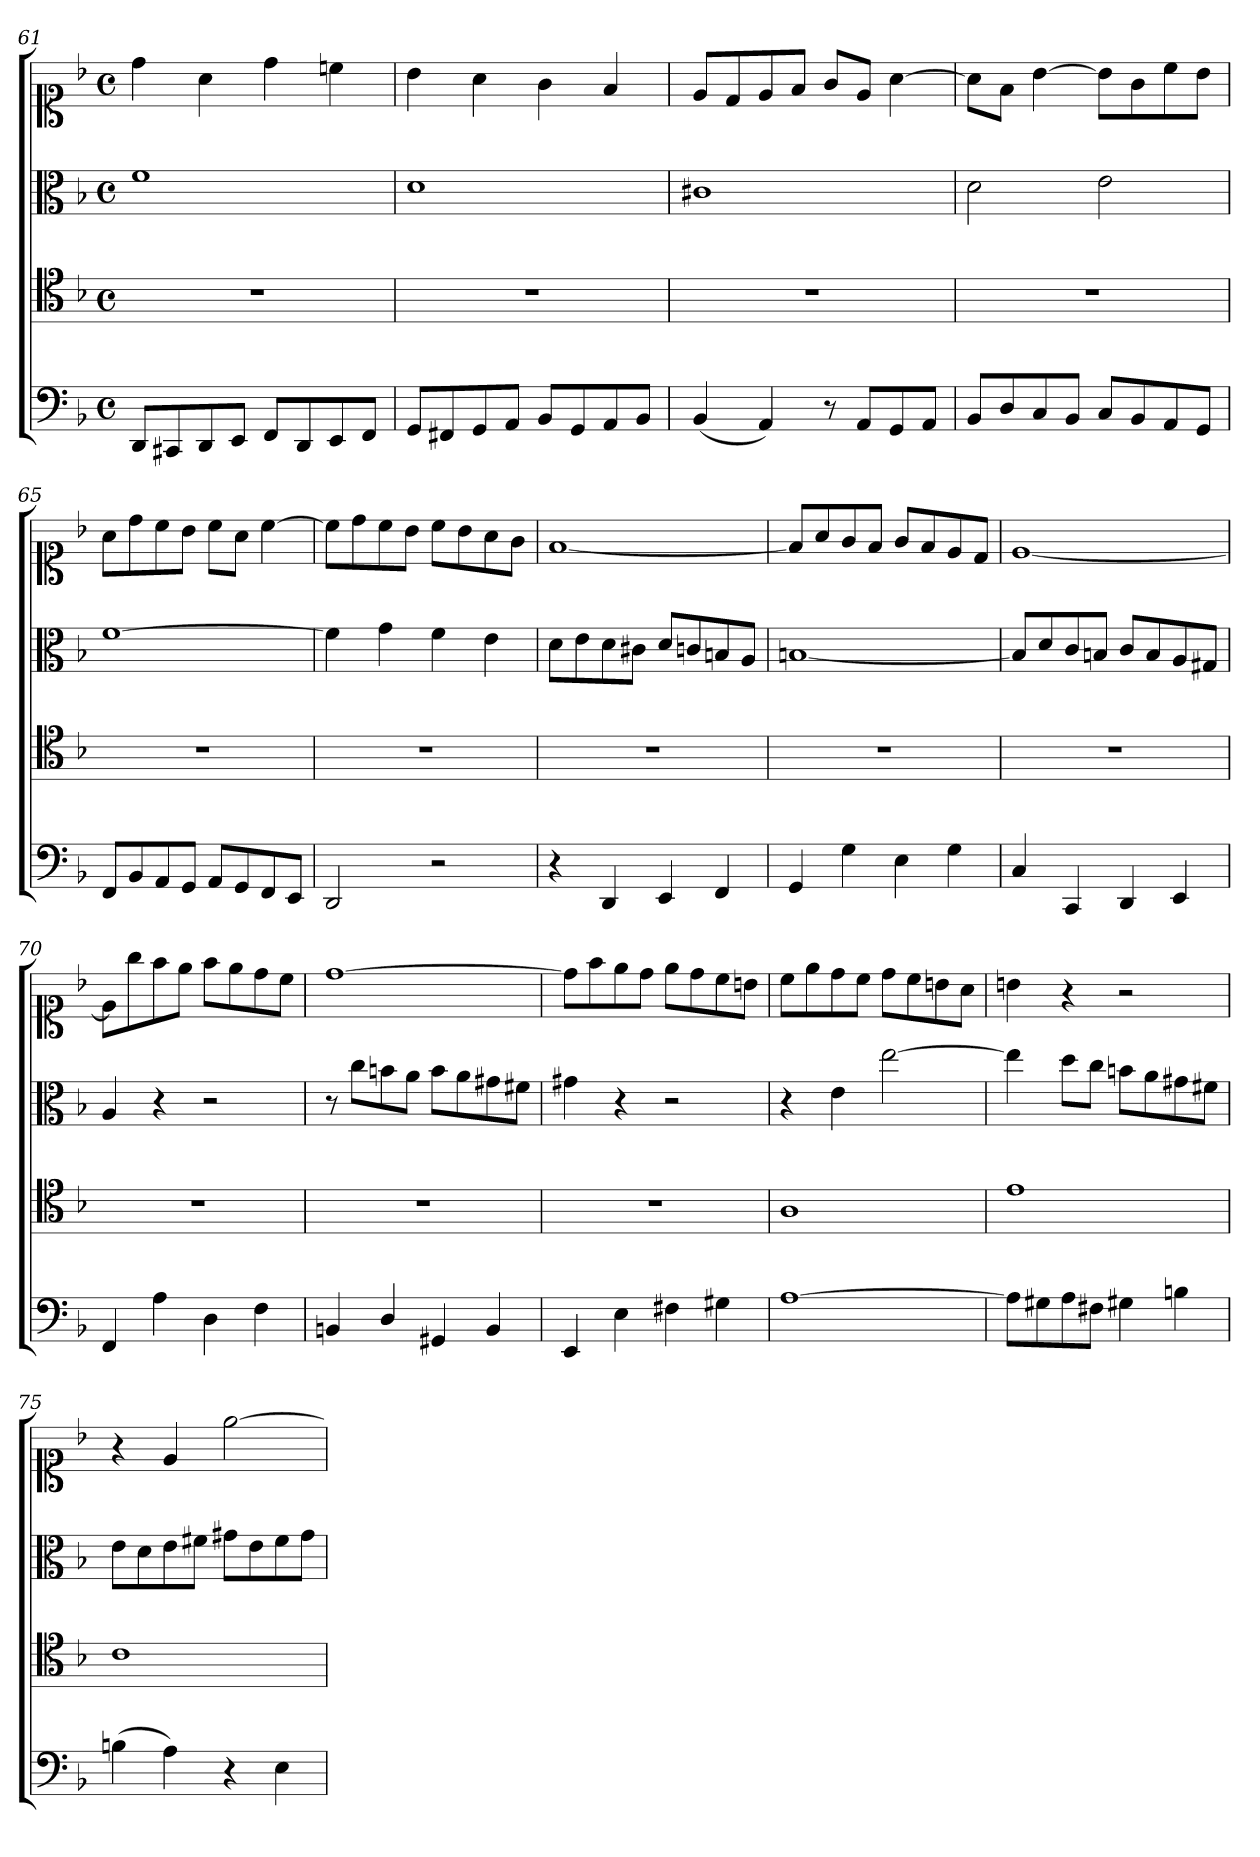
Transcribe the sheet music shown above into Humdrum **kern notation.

**kern	**kern	**kern	**kern
*part4	*part3	*part2	*part1
*staff4	*staff3	*staff2	*staff1
*clefF4	*clefC4	*clefC3	*clefC1
*k[b-]	*k[b-]	*k[b-]	*k[b-]
*d:	*d:	*d:	*d:
*M4/4	*M4/4	*M4/4	*M4/4
*met(c)	*met(c)	*met(c)	*met(c)
=61	=61	=61	=61
8DDL	1r	1f	4dd
8CC#X	.	.	.
8DD	.	.	4a
8EEJ	.	.	.
8FFL	.	.	4dd
8DD	.	.	.
8EE	.	.	4ccn
8FFJ	.	.	.
=62	=62	=62	=62
8GGL	1r	1d	4b-
8FF#X	.	.	.
8GG	.	.	4a
8AAJ	.	.	.
8BB-L	.	.	4g
8GG	.	.	.
8AA	.	.	4f
8BB-J	.	.	.
=63	=63	=63	=63
(4BB-	1r	1c#X	8eL
.	.	.	8d
4AA)	.	.	8e
.	.	.	8fJ
8r	.	.	8gL
8AAL	.	.	8eJ
8GG	.	.	[4a
8AAJ	.	.	.
=64	=64	=64	=64
8BB-L	1r	2d	8aL]
8D	.	.	8fJ
8C	.	.	[4b-
8BB-J	.	.	.
8CL	.	2e	8b-L]
8BB-	.	.	8g
8AA	.	.	8cc
8GGJ	.	.	8b-J
=65	=65	=65	=65
8FFL	1r	[1f	8aL
8BB-	.	.	8dd
8AA	.	.	8cc
8GGJ	.	.	8b-J
8AAL	.	.	8ccL
8GG	.	.	8aJ
8FF	.	.	[4cc
8EEJ	.	.	.
=66	=66	=66	=66
2DD	1r	4f]	8ccL]
.	.	.	8dd
.	.	4g	8cc
.	.	.	8b-J
2r	.	4f	8ccL
.	.	.	8b-
.	.	4e	8a
.	.	.	8gJ
=67	=67	=67	=67
4r	1r	8dL	[1f
.	.	8e	.
4DD	.	8d	.
.	.	8c#XJ	.
4EE	.	8dL	.
.	.	8cn	.
4FF	.	8Bn	.
.	.	8AJ	.
=68	=68	=68	=68
4GG	1r	[1Bn	8f/L]
.	.	.	8a/
4G	.	.	8g/
.	.	.	8f/J
4E	.	.	8gL
.	.	.	8f
4G	.	.	8e
.	.	.	8dJ
=69	=69	=69	=69
4C	1r	8B/L]	[1e
.	.	8d/	.
4CC	.	8c/	.
.	.	8Bn/J	.
4DD	.	8cL	.
.	.	8B	.
4EE	.	8A	.
.	.	8G#XJ	.
=70	=70	=70	=70
4FF	1r	4A	8eL]
.	.	.	8gg
4A	.	4r	8ff
.	.	.	8eeJ
4D	.	2r	8ffL
.	.	.	8ee
4F	.	.	8dd
.	.	.	8ccJ
=71	=71	=71	=71
4BBn	1r	8r	[1dd
.	.	8ccL	.
4D/	.	8bn	.
.	.	8aJ	.
4GG#X	.	8bL	.
.	.	8a	.
4BB	.	8g#X	.
.	.	8f#XJ	.
=72	=72	=72	=72
4EE	1r	4g#X	8ddL]
.	.	.	8ff
4E	.	4r	8ee
.	.	.	8ddJ
4F#X	.	2r	8eeL
.	.	.	8dd
4G#X	.	.	8cc
.	.	.	8bnJ
=73	=73	=73	=73
[1A	1A	4r	8ccL
.	.	.	8ee
.	.	4e	8dd
.	.	.	8ccJ
.	.	[2ee	8ddL
.	.	.	8cc
.	.	.	8bn
.	.	.	8aJ
=74	=74	=74	=74
8AL]	1e	4ee]	4bn
8G#X	.	.	.
8A	.	8ddL	4r
8F#XJ	.	8ccJ	.
4G#X	.	8bnL	2r
.	.	8a	.
4Bn	.	8g#X	.
.	.	8f#XJ	.
=75	=75	=75	=75
(4Bn	1c	8eL	4r
.	.	8d	.
4A)	.	8e	4e
.	.	8f#XJ	.
4r	.	8g#XL	[2ee
.	.	8e	.
4E	.	8f#	.
.	.	8g#J	.
=	=	=	=
*-	*-	*-	*-
